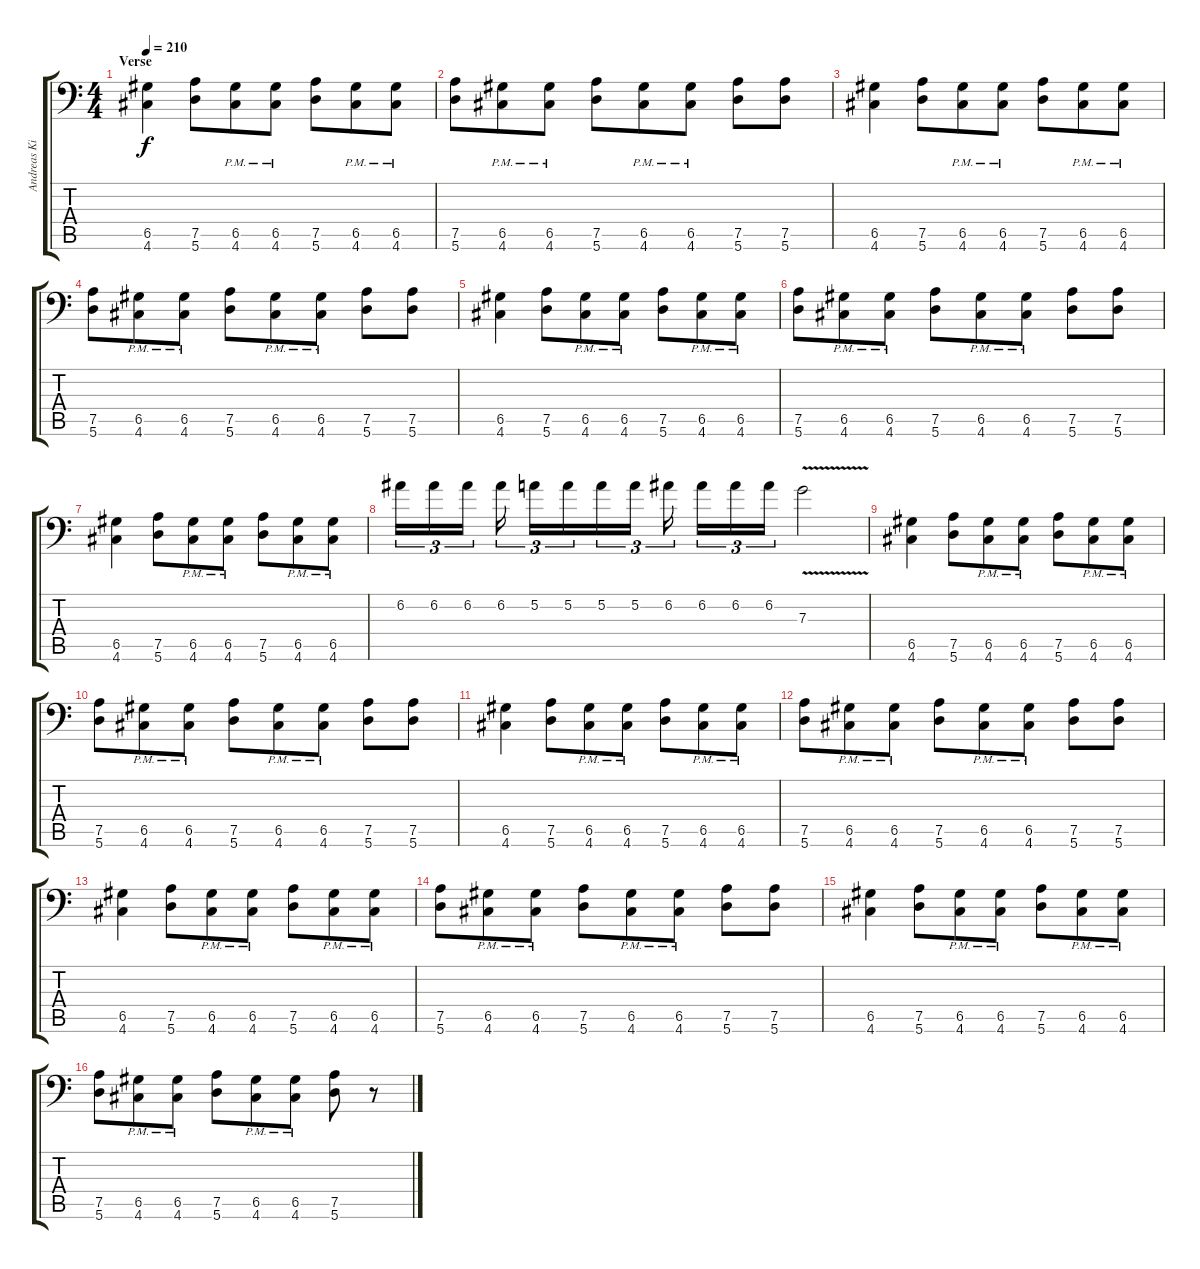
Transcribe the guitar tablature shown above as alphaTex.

\track ("Andreas Kisser" "Andreas Ki") {instrument distortionguitar}
\staff {score tabs}
\tuning (A3 E3 C3 G2 D2 A1) {hide}
\ts (4 4)
\section ("" "Verse")
\tempo 210
\clef f4
\ks c
(6.5 4.6).4{dy f} (7.5 5.6).8 (6.5{pm} 4.6{pm}).8{beam merge} (6.5{pm} 4.6{pm}).8{beam split} (7.5 5.6).8{beam merge} (6.5{pm} 4.6{pm}).8 (6.5{pm} 4.6{pm}).8 |
(7.5 5.6).8 (6.5{pm} 4.6{pm}).8{beam merge} (6.5{pm} 4.6{pm}).8{beam split} (7.5 5.6).8{beam merge} (6.5{pm} 4.6{pm}).8 (6.5{pm} 4.6{pm}).8{beam split} (7.5 5.6).8 (7.5 5.6).8 |
(6.5 4.6).4 (7.5 5.6).8 (6.5{pm} 4.6{pm}).8{beam merge} (6.5{pm} 4.6{pm}).8{beam split} (7.5 5.6).8{beam merge} (6.5{pm} 4.6{pm}).8 (6.5{pm} 4.6{pm}).8 |
(7.5 5.6).8 (6.5{pm} 4.6{pm}).8{beam merge} (6.5{pm} 4.6{pm}).8{beam split} (7.5 5.6).8{beam merge} (6.5{pm} 4.6{pm}).8 (6.5{pm} 4.6{pm}).8{beam split} (7.5 5.6).8 (7.5 5.6).8 |
(6.5 4.6).4 (7.5 5.6).8 (6.5{pm} 4.6{pm}).8{beam merge} (6.5{pm} 4.6{pm}).8{beam split} (7.5 5.6).8{beam merge} (6.5{pm} 4.6{pm}).8 (6.5{pm} 4.6{pm}).8 |
(7.5 5.6).8 (6.5{pm} 4.6{pm}).8{beam merge} (6.5{pm} 4.6{pm}).8{beam split} (7.5 5.6).8{beam merge} (6.5{pm} 4.6{pm}).8 (6.5{pm} 4.6{pm}).8{beam split} (7.5 5.6).8 (7.5 5.6).8 |
(6.5 4.6).4 (7.5 5.6).8 (6.5{pm} 4.6{pm}).8{beam merge} (6.5{pm} 4.6{pm}).8{beam split} (7.5 5.6).8{beam merge} (6.5{pm} 4.6{pm}).8 (6.5{pm} 4.6{pm}).8 |
6.2.16{tu (3 2)} 6.2.16{tu (3 2)} 6.2.16{tu (3 2)} 6.2.16{tu (3 2) beam split} 5.2.16{tu (3 2)} 5.2.16{tu (3 2) beam merge} 5.2.16{tu (3 2)} 5.2.16{tu (3 2) beam split} 6.2.16{tu (3 2)} 6.2.16{tu (3 2)} 6.2.16{tu (3 2)} 6.2.16{tu (3 2)} 7.3{v}.2 |
(6.5 4.6).4 (7.5 5.6).8 (6.5{pm} 4.6{pm}).8{beam merge} (6.5{pm} 4.6{pm}).8{beam split} (7.5 5.6).8{beam merge} (6.5{pm} 4.6{pm}).8 (6.5{pm} 4.6{pm}).8 |
(7.5 5.6).8 (6.5{pm} 4.6{pm}).8{beam merge} (6.5{pm} 4.6{pm}).8{beam split} (7.5 5.6).8{beam merge} (6.5{pm} 4.6{pm}).8 (6.5{pm} 4.6{pm}).8{beam split} (7.5 5.6).8 (7.5 5.6).8 |
(6.5 4.6).4 (7.5 5.6).8 (6.5{pm} 4.6{pm}).8{beam merge} (6.5{pm} 4.6{pm}).8{beam split} (7.5 5.6).8{beam merge} (6.5{pm} 4.6{pm}).8 (6.5{pm} 4.6{pm}).8 |
(7.5 5.6).8 (6.5{pm} 4.6{pm}).8{beam merge} (6.5{pm} 4.6{pm}).8{beam split} (7.5 5.6).8{beam merge} (6.5{pm} 4.6{pm}).8 (6.5{pm} 4.6{pm}).8{beam split} (7.5 5.6).8 (7.5 5.6).8 |
(6.5 4.6).4 (7.5 5.6).8 (6.5{pm} 4.6{pm}).8{beam merge} (6.5{pm} 4.6{pm}).8{beam split} (7.5 5.6).8{beam merge} (6.5{pm} 4.6{pm}).8 (6.5{pm} 4.6{pm}).8 |
(7.5 5.6).8 (6.5{pm} 4.6{pm}).8{beam merge} (6.5{pm} 4.6{pm}).8{beam split} (7.5 5.6).8{beam merge} (6.5{pm} 4.6{pm}).8 (6.5{pm} 4.6{pm}).8{beam split} (7.5 5.6).8 (7.5 5.6).8 |
(6.5 4.6).4 (7.5 5.6).8 (6.5{pm} 4.6{pm}).8{beam merge} (6.5{pm} 4.6{pm}).8{beam split} (7.5 5.6).8{beam merge} (6.5{pm} 4.6{pm}).8 (6.5{pm} 4.6{pm}).8 |
(7.5 5.6).8 (6.5{pm} 4.6{pm}).8{beam merge} (6.5{pm} 4.6{pm}).8{beam split} (7.5 5.6).8{beam merge} (6.5{pm} 4.6{pm}).8 (6.5{pm} 4.6{pm}).8{beam split} (7.5 5.6).8 r.8
